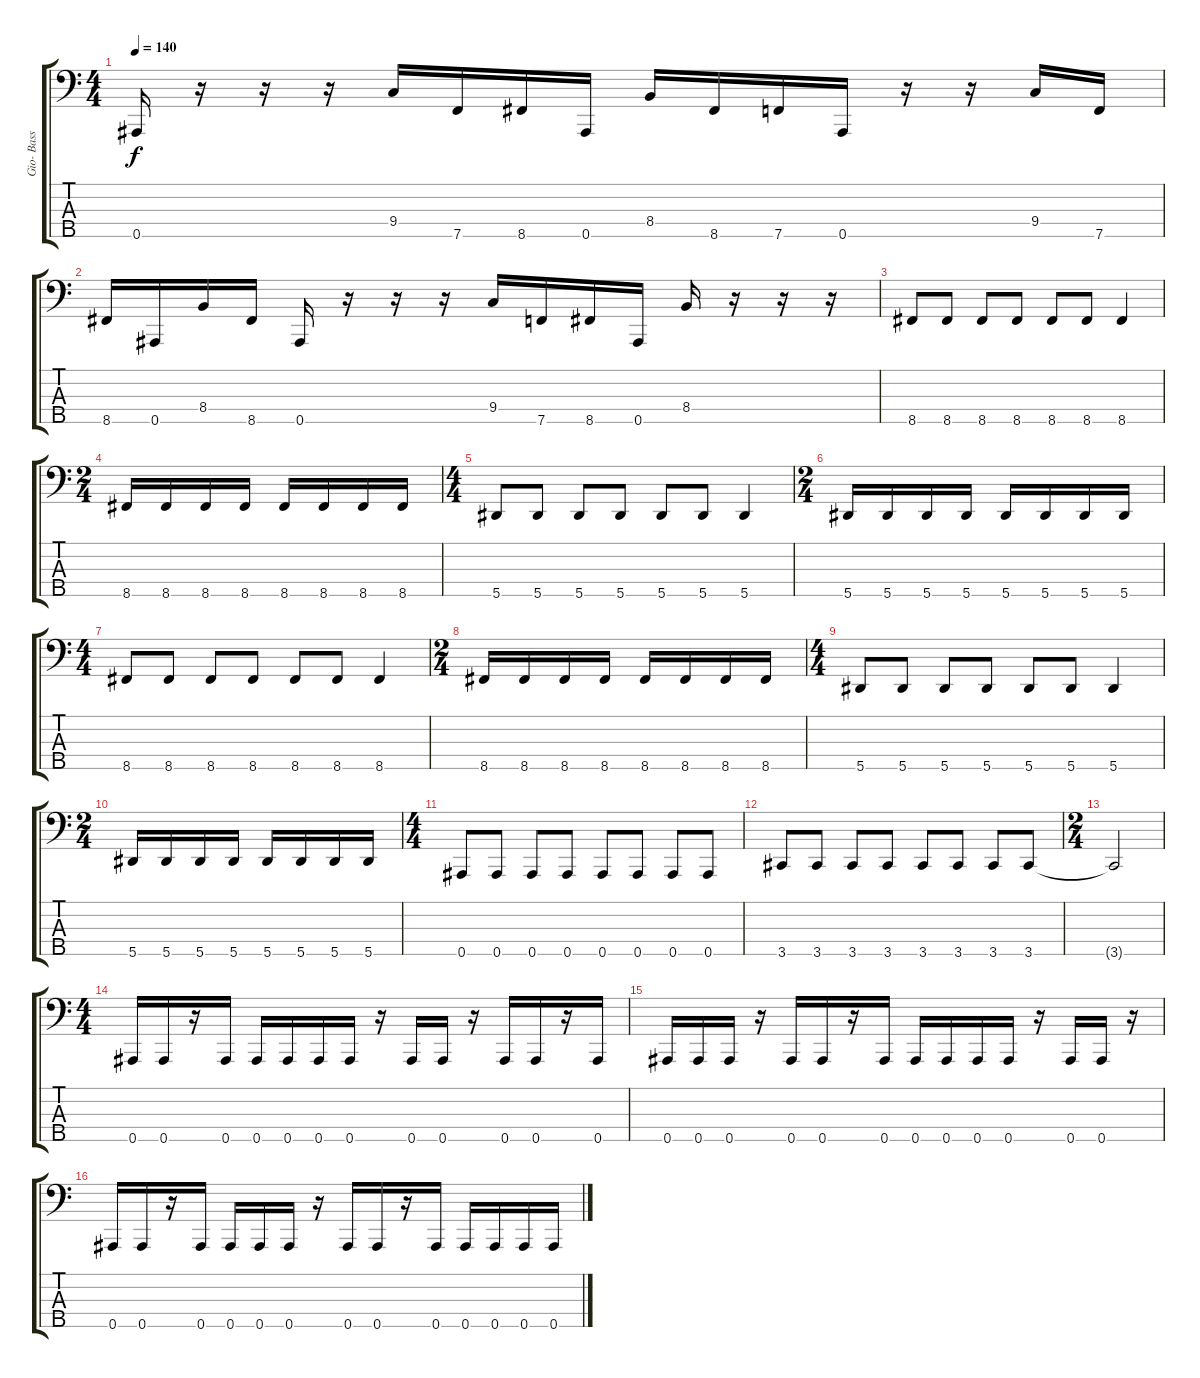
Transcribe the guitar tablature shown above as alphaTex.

\track ("Gio- Bass" "Gio- Bass") {instrument electricbassfinger}
\staff {score tabs}
\tuning (Gb2 Db2 Ab1 Eb1 Bb0) {hide}
\ts (4 4)
\tempo 140
\clef f4
\ks c
0.5.16{dy f} r.16 r.16 r.16 9.4.16 7.5.16 8.5.16 0.5.16 8.4.16 8.5.16 7.5.16 0.5.16 r.16 r.16 9.4.16 7.5.16 |
8.5.16 0.5.16 8.4.16 8.5.16 0.5.16 r.16 r.16 r.16 9.4.16 7.5.16 8.5.16 0.5.16 8.4.16 r.16 r.16 r.16 |
8.5.8 8.5.8 8.5.8 8.5.8 8.5.8 8.5.8 8.5.4 |
\ts (2 4)
8.5.16 8.5.16 8.5.16 8.5.16 8.5.16 8.5.16 8.5.16 8.5.16 |
\ts (4 4)
5.5.8 5.5.8 5.5.8 5.5.8 5.5.8 5.5.8 5.5.4 |
\ts (2 4)
5.5.16 5.5.16 5.5.16 5.5.16 5.5.16 5.5.16 5.5.16 5.5.16 |
\ts (4 4)
8.5.8 8.5.8 8.5.8 8.5.8 8.5.8 8.5.8 8.5.4 |
\ts (2 4)
8.5.16 8.5.16 8.5.16 8.5.16 8.5.16 8.5.16 8.5.16 8.5.16 |
\ts (4 4)
5.5.8 5.5.8 5.5.8 5.5.8 5.5.8 5.5.8 5.5.4 |
\ts (2 4)
5.5.16 5.5.16 5.5.16 5.5.16 5.5.16 5.5.16 5.5.16 5.5.16 |
\ts (4 4)
0.5.8 0.5.8 0.5.8 0.5.8 0.5.8 0.5.8 0.5.8 0.5.8 |
3.5.8 3.5.8 3.5.8 3.5.8 3.5.8 3.5.8 3.5.8 3.5.8 |
\ts (2 4)
3.5{t}.2 |
\ts (4 4)
0.5.16 0.5.16 r.16 0.5.16 0.5.16 0.5.16 0.5.16 0.5.16 r.16 0.5.16 0.5.16 r.16 0.5.16 0.5.16 r.16 0.5.16 |
0.5.16 0.5.16 0.5.16 r.16 0.5.16 0.5.16 r.16 0.5.16 0.5.16 0.5.16 0.5.16 0.5.16 r.16 0.5.16 0.5.16 r.16 |
0.5.16 0.5.16 r.16 0.5.16 0.5.16 0.5.16 0.5.16 r.16 0.5.16 0.5.16 r.16 0.5.16 0.5.16 0.5.16 0.5.16 0.5.16
